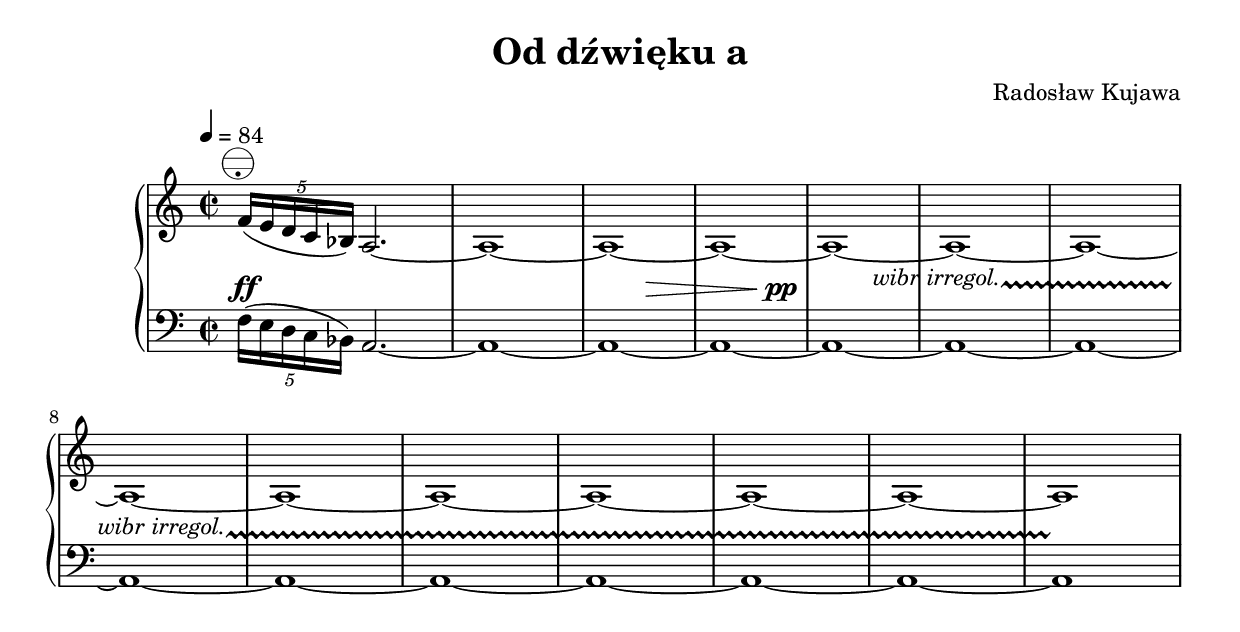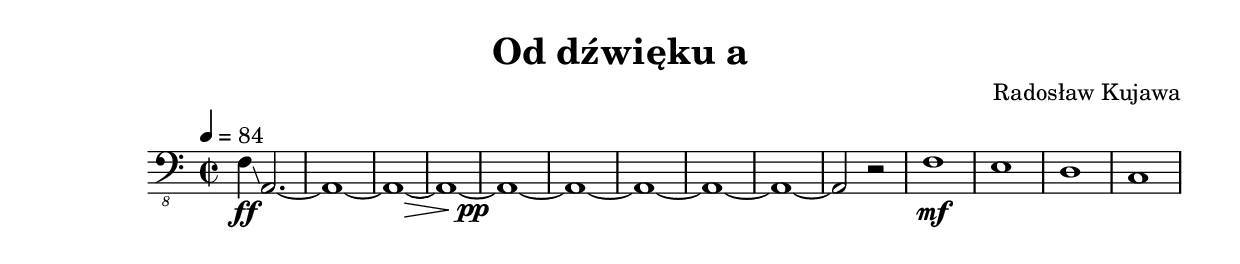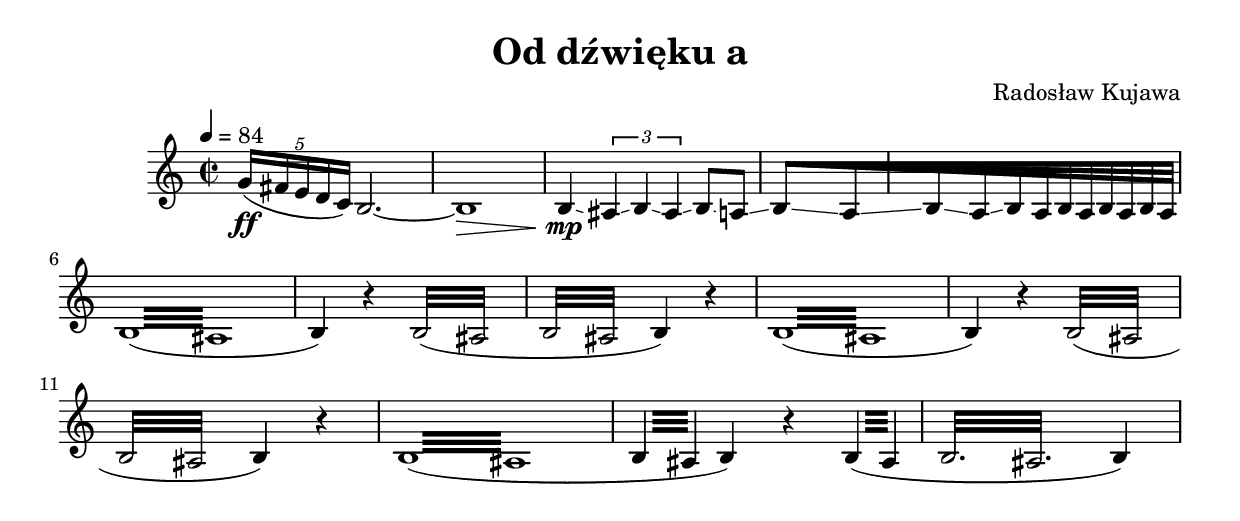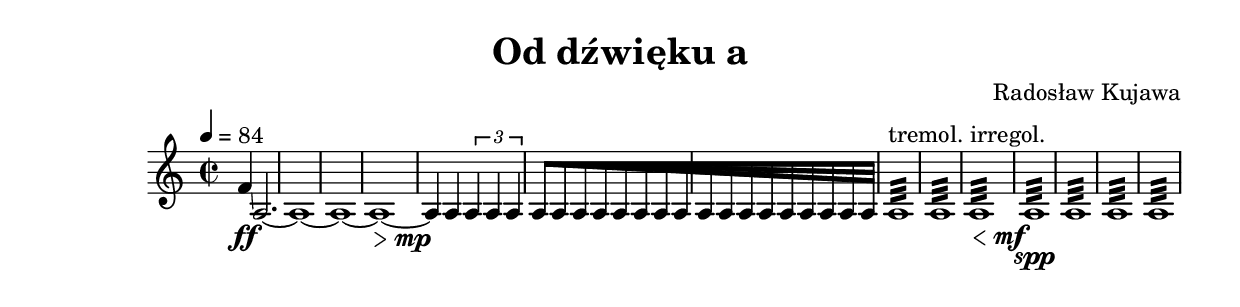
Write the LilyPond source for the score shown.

\version "2.17.21"
% 72 minuty. AAAARGH!!

\version "2.17.21"
% 72 minuty. AAAARGH!!

discant = \markup {
  \musicglyph #"accordion.discant"
}
dot = \markup {
  \musicglyph #"accordion.dot"
}

accBasson = ^\markup {
  \combine
  \discant
  \translate-scaled #'(0 . 0.5) \dot
}

\header {
  title = "Od dźwięku a"
  composer = "Radosław Kujawa"
}

global = {
  \time 2/2
  \tempo 4 = 84
}

violinnotes = \relative f' {
  f4\ff \glissando a,2.~
  a1~
  a1~
  << a1~ { s4 s2\> s8 s\mp } >> 
  a4 a \tuplet 3/2 { a a a }
  \override Beam.grow-direction = #RIGHT
  \scaleDurations 64/17
  \featherDurations #(ly:make-moment 1/2)
  { a32[ \repeat unfold 15 { a } a] }
  a1:32^"tremol. irregol."
  a1:32
  << a1:32 { s4 s2 \< s8 s \mf } >>
  a1:32 \spp
  a1:32
  a1:32
  a1:32
}

clarinetnotes = \relative f' {
  \tuplet 5/4 { g16 ( \ff fis e d c ) } b2.~
  b1\>
  b4\mp \glissando 
  \tuplet 3/2 { ais4 \glissando b \glissando ais \glissando }
  b8 \glissando a \glissando
  \override Beam.grow-direction = #RIGHT
  \scaleDurations 64/12
  \featherDurations #(ly:make-moment 2/3) {
    b32[ \glissando a32 \glissando
    b32 \glissando a32 \glissando
    b32 a32
    b32 a32
    b32 a32
    b32 a32]
  }
  \revert Beam.grow-direction
  \repeat unfold 2 {
    \repeat tremolo 16 { b32 ( ais }
    b4 ) r4 \repeat tremolo 8 { b32 ( ais } 
    \repeat tremolo 8 { b32 ais } b4) r4
  }
  \repeat tremolo 16 { b32 ( ais }
  \repeat tremolo 4 { b32 ais } b4) r4
  \repeat tremolo 4 { b32 ( ais } |
  \repeat tremolo 12 { b32 ais } b4 )
  
}

accupnotes = \relative f' {
  \tuplet 5/4 { f16\accBasson ( e d c bes ) } a2.~
  \repeat unfold 13 { a1~ } 
}

accdynamics = {
  s1\ff
  s1
  s2 s2\>
  s2. s4\pp
  \override TextSpanner.bound-details.left.text =
  "wibr irregol."
  \override TextSpanner.style = #'trill
  s2 s2\startTextSpan
  s1*8 s1\stopTextSpan
}

accdownnotes = \relative f {
  \clef F 
  \tuplet 5/4 { f16 ( e d c bes ) } a2.~
  \repeat unfold 13 { a1~ } 
}

bassnotes = \relative f, {
  \clef "F_8"
  f4\ff \glissando a,2. ~
  a1~
  << a1~ { s2 s\> } >>
  << a1~ { s2.. s8\pp } >>
  a1~
  a1~
  a1~
  a1~
  a1~
  a2 r2
  f'1\mf
  e
  d
  c
}


%#(set-global-staff-size 17)

\paper {
}

\book {
  \bookOutputName "radek-violin"
  \new Staff {
    \global
    \violinnotes
  }
}
\book {
  \bookOutputName "radek-clarinet"
  \new Staff {
    \global
    \clarinetnotes
  }
  \paper {
    system-count = 3
  }
}
\book { 
  \bookOutputName "radek-bass"
  \new Staff {
    \global
    \bassnotes
  }
}

\book {
  \bookOutputName "radek-accordion"
  \new PianoStaff <<
    \new Staff {
      \global
      \accupnotes
    }
    \new Dynamics {
      \accdynamics
    }
    \new Staff {
      \global
      \accdownnotes
    }
  >>
  \paper {
    system-count = 2
  }
}